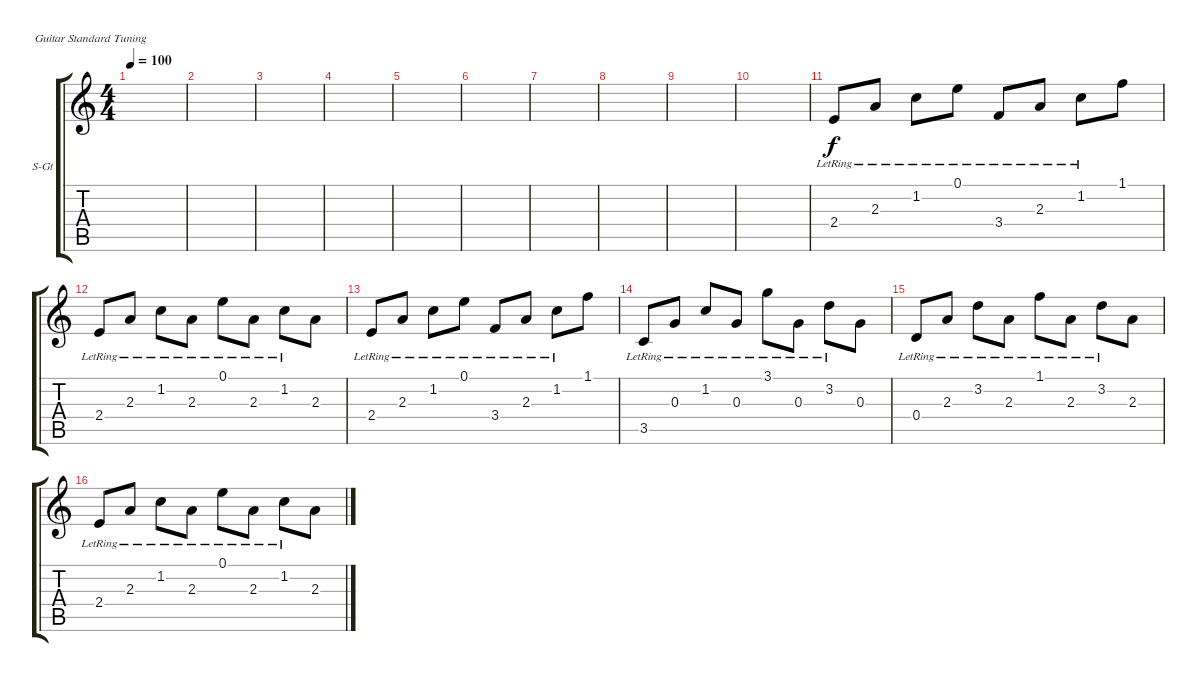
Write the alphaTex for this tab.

\defaultSystemsLayout 4
\bracketExtendMode groupsimilarinstruments
\firstSystemTrackNameOrientation horizontal
\otherSystemsTrackNameOrientation horizontal
\track ("Аккустическая Гитара" "S-Gt") {instrument acousticguitarsteel}
\staff {score tabs}
\tuning (E4 B3 G3 D3 A2 E2)
\ts (4 4)
\tempo 100
\clef g2
\ks c
|
|
|
|
|
|
|
|
|
|
2.4{lr}.8 2.3{lr}.8 1.2{lr}.8 0.1{lr}.8 3.4{lr}.8 2.3{lr}.8 1.2{lr}.8 1.1.8 |
2.4{lr}.8 2.3{lr}.8 1.2{lr}.8 2.3{lr}.8 0.1{lr}.8 2.3{lr}.8 1.2{lr}.8 2.3.8 |
2.4{lr}.8 2.3{lr}.8 1.2{lr}.8 0.1{lr}.8 3.4{lr}.8 2.3{lr}.8 1.2{lr}.8 1.1.8 |
3.5{lr}.8 0.3{lr}.8 1.2{lr}.8 0.3{lr}.8 3.1{lr}.8 0.3{lr}.8 3.2{lr}.8 0.3.8 |
0.4{lr}.8 2.3{lr}.8 3.2{lr}.8 2.3{lr}.8 1.1{lr}.8 2.3{lr}.8 3.2{lr}.8 2.3.8 |
2.4{lr}.8 2.3{lr}.8 1.2{lr}.8 2.3{lr}.8 0.1{lr}.8 2.3{lr}.8 1.2{lr}.8 2.3.8
